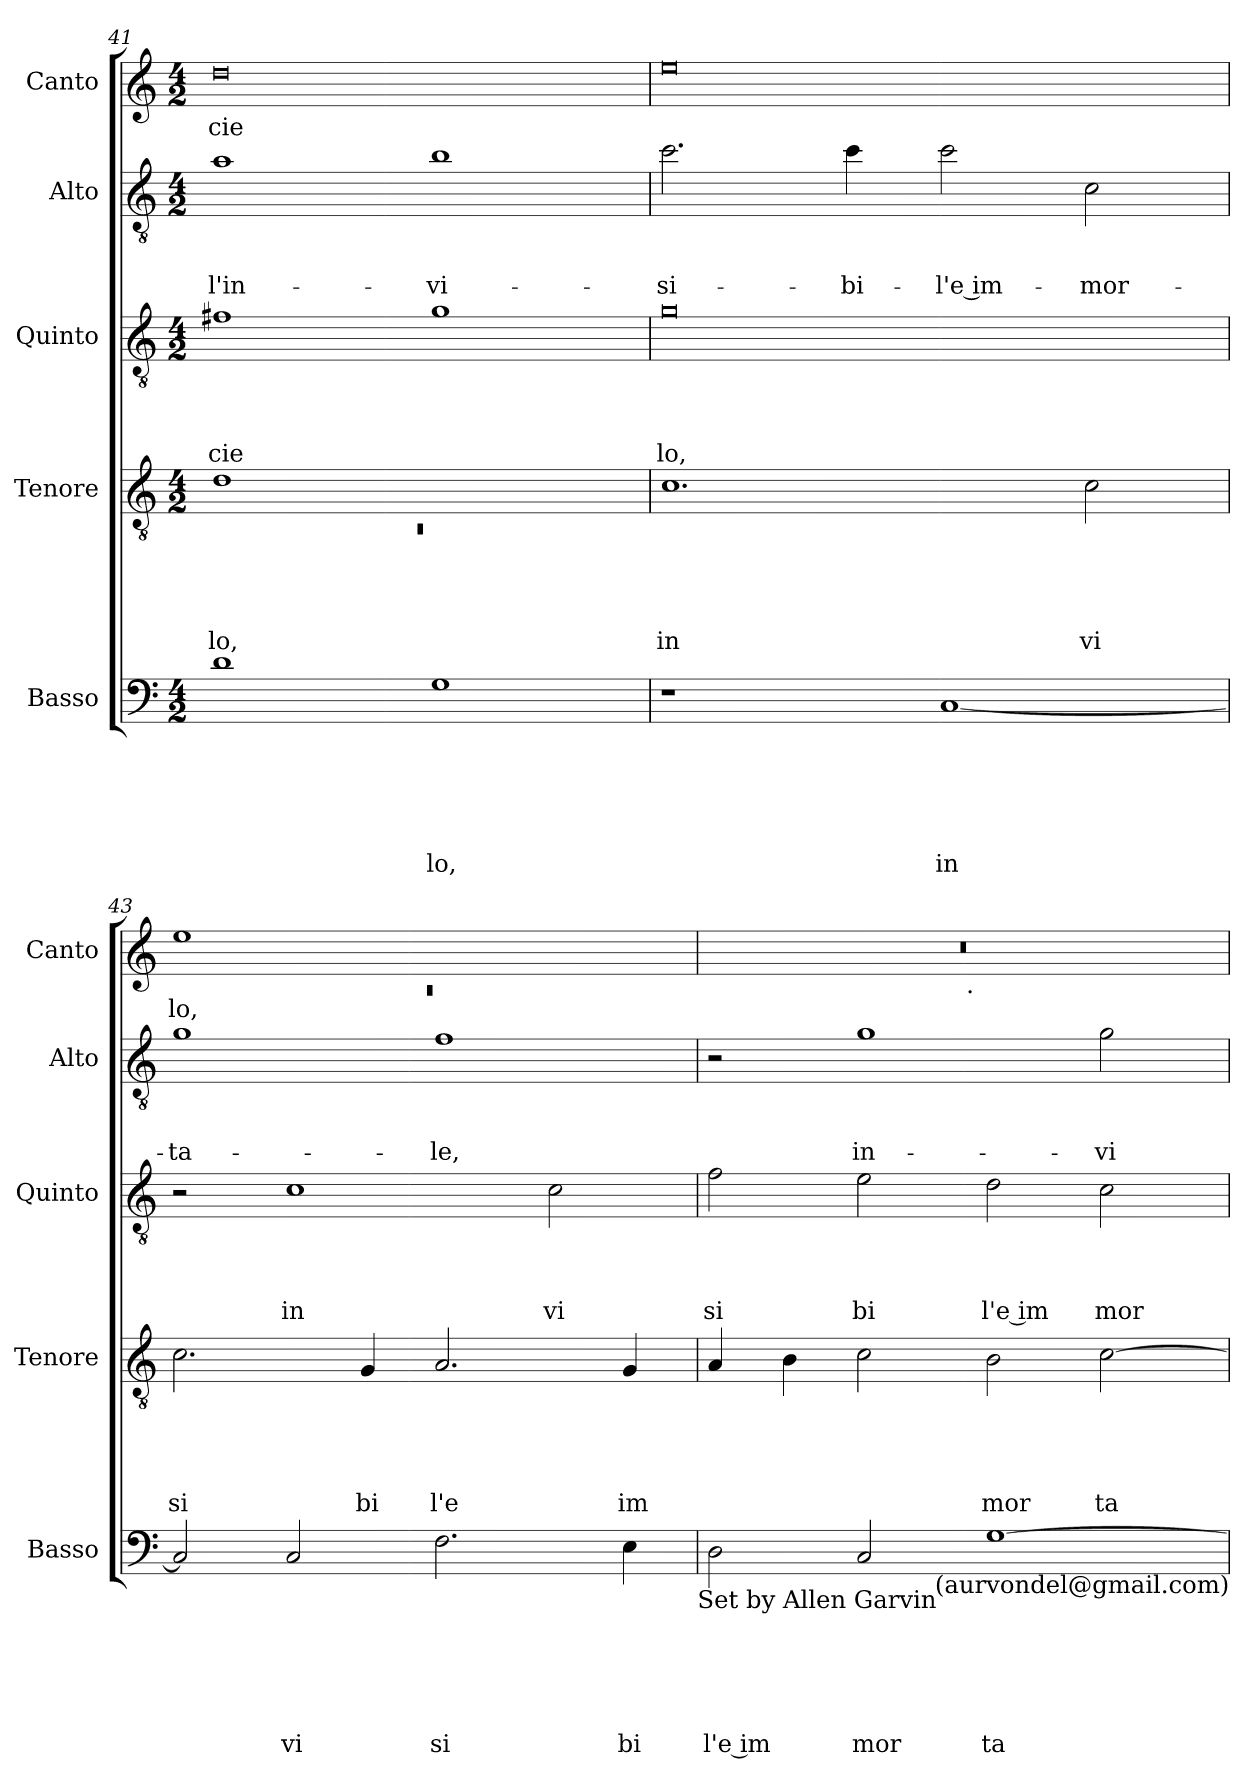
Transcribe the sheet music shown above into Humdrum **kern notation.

**kern	**text	**text	**text	**text	**text	**text	**kern	**text	**text	**text	**text	**text	**kern	**text	**text	**text	**text	**kern	**text	**text	**text	**kern	**text
*part5	*part5	*part5	*part5	*part5	*part5	*part5	*part4	*part4	*part4	*part4	*part4	*part4	*part3	*part3	*part3	*part3	*part3	*part2	*part2	*part2	*part2	*part1	*part1
*staff5	*staff5	*staff5	*staff5	*staff5	*staff5	*staff5	*staff4	*staff4	*staff4	*staff4	*staff4	*staff4	*staff3	*staff3	*staff3	*staff3	*staff3	*staff2	*staff2	*staff2	*staff2	*staff1	*staff1
*I"Basso	*	*	*	*	*	*	*I"Tenore	*	*	*	*	*	*I"Quinto	*	*	*	*	*I"Alto	*	*	*	*I"Canto	*
*I'Basso	*	*	*	*	*	*	*I'Tenore	*	*	*	*	*	*I'Quinto	*	*	*	*	*I'Alto	*	*	*	*I'Canto	*
!!LO:PB:g=z
*clefF4	*	*	*	*	*	*	*clefGv2	*	*	*	*	*	*clefGv2	*	*	*	*	*clefGv2	*	*	*	*clefG2	*
*k[]	*	*	*	*	*	*	*k[]	*	*	*	*	*	*k[]	*	*	*	*	*k[]	*	*	*	*k[]	*
*C:	*	*	*	*	*	*	*C:	*	*	*	*	*	*C:	*	*	*	*	*C:	*	*	*	*C:	*
*M4/2	*	*	*	*	*	*	*M4/2	*	*	*	*	*	*M4/2	*	*	*	*	*M4/2	*	*	*	*M4/2	*
=41	=41	=41	=41	=41	=41	=41	=41	=41	=41	=41	=41	=41	=41	=41	=41	=41	=41	=41	=41	=41	=41	=41	=41
*	*	*	*	*	*	*	*^	*	*	*	*	*	*	*	*	*	*	*	*	*	*	*	*
!	!	!	!	!	!	!	!	!LO:N:vis=1	!	!	!	!	!LO:LY:b	!	!	!	!	!LO:LY:b	!	!	!	!LO:LY:b	!	!LO:LY:b
1d	.	.	.	.	.	.	1d	0rC	.	.	.	.	lo,	1f#X	.	.	.	cie	1a	.	.	-l'in-	0dd	cie
!	!	!	!	!	!	!LO:LY:b	!	!	!	!	!	!	!	!	!	!	!	!	!	!	!	!LO:LY:b	!	!
1G	.	.	.	.	.	lo,	1ryy	.	.	.	.	.	.	1g	.	.	.	.	1b	.	.	-vi-	.	.
*	*	*	*	*	*	*	*v	*v	*	*	*	*	*	*	*	*	*	*	*	*	*	*	*	*
=42	=42	=42	=42	=42	=42	=42	=42	=42	=42	=42	=42	=42	=42	=42	=42	=42	=42	=42	=42	=42	=42	=42	=42
!	!	!	!	!	!	!	!	!	!	!	!	!LO:LY:b	!	!	!	!	!LO:LY:b	!	!	!	!LO:LY:b	!	!
1r	.	.	.	.	.	.	1.c	.	.	.	.	in	0g	.	.	.	lo,	2.cc\	.	.	-si-	0ee	.
!	!	!	!	!	!	!	!	!	!	!	!	!	!	!	!	!	!	!	!	!	!LO:LY:b	!	!
.	.	.	.	.	.	.	.	.	.	.	.	.	.	.	.	.	.	4cc\	.	.	-bi-	.	.
!	!	!	!	!	!	!LO:LY:b	!	!	!	!	!	!	!	!	!	!	!	!	!	!	!LO:LY:b:rj	!	!
[<1C	.	.	.	.	.	in	.	.	.	.	.	.	.	.	.	.	.	2cc\	.	.	-l'e im-	.	.
!	!	!	!	!	!	!	!	!	!	!	!	!LO:LY:b	!	!	!	!	!	!	!	!	!LO:LY:b	!	!
.	.	.	.	.	.	.	2c\	.	.	.	.	vi	.	.	.	.	.	2c\	.	.	-mor-	.	.
=43	=43	=43	=43	=43	=43	=43	=43	=43	=43	=43	=43	=43	=43	=43	=43	=43	=43	=43	=43	=43	=43	=43	=43
*	*	*	*	*	*	*	*	*	*	*	*	*	*	*	*	*	*	*	*	*	*	*^	*
!	!	!	!	!	!	!	!	!	!	!	!	!LO:LY:b	!	!	!	!	!	!	!	!	!LO:LY:b	!	!LO:N:vis=1	!LO:LY:b
2C/]	.	.	.	.	.	.	2.c\	.	.	.	.	si	2r	.	.	.	.	1g	.	.	-ta-	1ee	0rc	lo,
!	!	!	!	!	!	!LO:LY:b	!	!	!	!	!	!	!	!	!	!	!LO:LY:b	!	!	!	!	!	!	!
2C/	.	.	.	.	.	vi	.	.	.	.	.	.	1c	.	.	.	in	.	.	.	.	.	.	.
!	!	!	!	!	!	!	!	!	!	!	!	!LO:LY:b	!	!	!	!	!	!	!	!	!	!	!	!
.	.	.	.	.	.	.	4G/	.	.	.	.	bi	.	.	.	.	.	.	.	.	.	.	.	.
!	!	!	!	!	!	!LO:LY:b	!	!	!	!	!	!LO:LY:b	!	!	!	!	!	!	!	!	!LO:LY:b	!	!	!
2.F\	.	.	.	.	.	si	2.A/	.	.	.	.	l'e	.	.	.	.	.	1f	.	.	-le,	1ryy	.	.
!	!	!	!	!	!	!	!	!	!	!	!	!	!	!	!	!	!LO:LY:b	!	!	!	!	!	!	!
.	.	.	.	.	.	.	.	.	.	.	.	.	2c\	.	.	.	vi	.	.	.	.	.	.	.
!	!	!	!	!	!	!LO:LY:b	!	!	!	!	!	!LO:LY:b:rj	!	!	!	!	!	!	!	!	!	!	!	!
4E\	.	.	.	.	.	bi	4G/	.	.	.	.	im	.	.	.	.	.	.	.	.	.	.	.	.
!LO:TX:b:t=Set by Allen Garvin	!	!	!	!	!	!	!	!	!	!	!	!	!	!	!	!	!	!	!	!	!	!	!	!
=44	=44	=44	=44	=44	=44	=44	=44	=44	=44	=44	=44	=44	=44	=44	=44	=44	=44	=44	=44	=44	=44	=44	=44	=44
!	!	!	!	!	!	!LO:LY:b:rj	!	!	!	!	!	!	!	!	!	!	!LO:LY:b	!	!	!	!	!	!	!
2D\	.	.	.	.	.	l'e im	4A/	.	.	.	.	.	2f\	.	.	.	si	2r	.	.	.	0r	2ryy	.
.	.	.	.	.	.	.	4B\	.	.	.	.	.	.	.	.	.	.	.	.	.	.	.	.	.
!	!	!	!	!	!	!LO:LY:b	!	!	!	!	!	!	!	!	!	!	!LO:LY:b	!	!	!	!LO:LY:b	!	!	!
2C/	.	.	.	.	.	mor	2c\	.	.	.	.	.	2e\	.	.	.	bi	1g	.	.	in-	.	4...ryy	.
!	!	!	!	!	!	!	!	!	!	!	!	!	!	!	!	!	!	!	!	!	!	!	!LO:TX:b:t=.	!
.	.	.	.	.	.	.	.	.	.	.	.	.	.	.	.	.	.	.	.	.	.	.	1ryy	.
!	!	!	!	!	!	!LO:LY:b	!	!	!	!	!	!LO:LY:b	!	!	!	!	!LO:LY:b:rj	!	!	!	!	!	!	!
[>1G	.	.	.	.	.	ta	2B\	.	.	.	.	mor	2d\	.	.	.	l'e im	.	.	.	.	.	.	.
!	!	!	!	!	!	!	!	!	!	!	!	!LO:LY:b	!	!	!	!	!LO:LY:b	!	!	!	!LO:LY:b	!	!	!
.	.	.	.	.	.	.	[>2c\	.	.	.	.	ta	2c\	.	.	.	mor	2g\	.	.	-vi-	.	.	.
.	.	.	.	.	.	.	.	.	.	.	.	.	.	.	.	.	.	.	.	.	.	.	32ryy	.
!LO:TX:b:t=(aurvondel@gmail.com)	!	!	!	!	!	!	!	!	!	!	!	!	!	!	!	!	!	!	!	!	!	!	!	!
*	*	*	*	*	*	*	*	*	*	*	*	*	*	*	*	*	*	*	*	*	*	*v	*v	*
=	=	=	=	=	=	=	=	=	=	=	=	=	=	=	=	=	=	=	=	=	=	=	=
*-	*-	*-	*-	*-	*-	*-	*-	*-	*-	*-	*-	*-	*-	*-	*-	*-	*-	*-	*-	*-	*-	*-	*-
